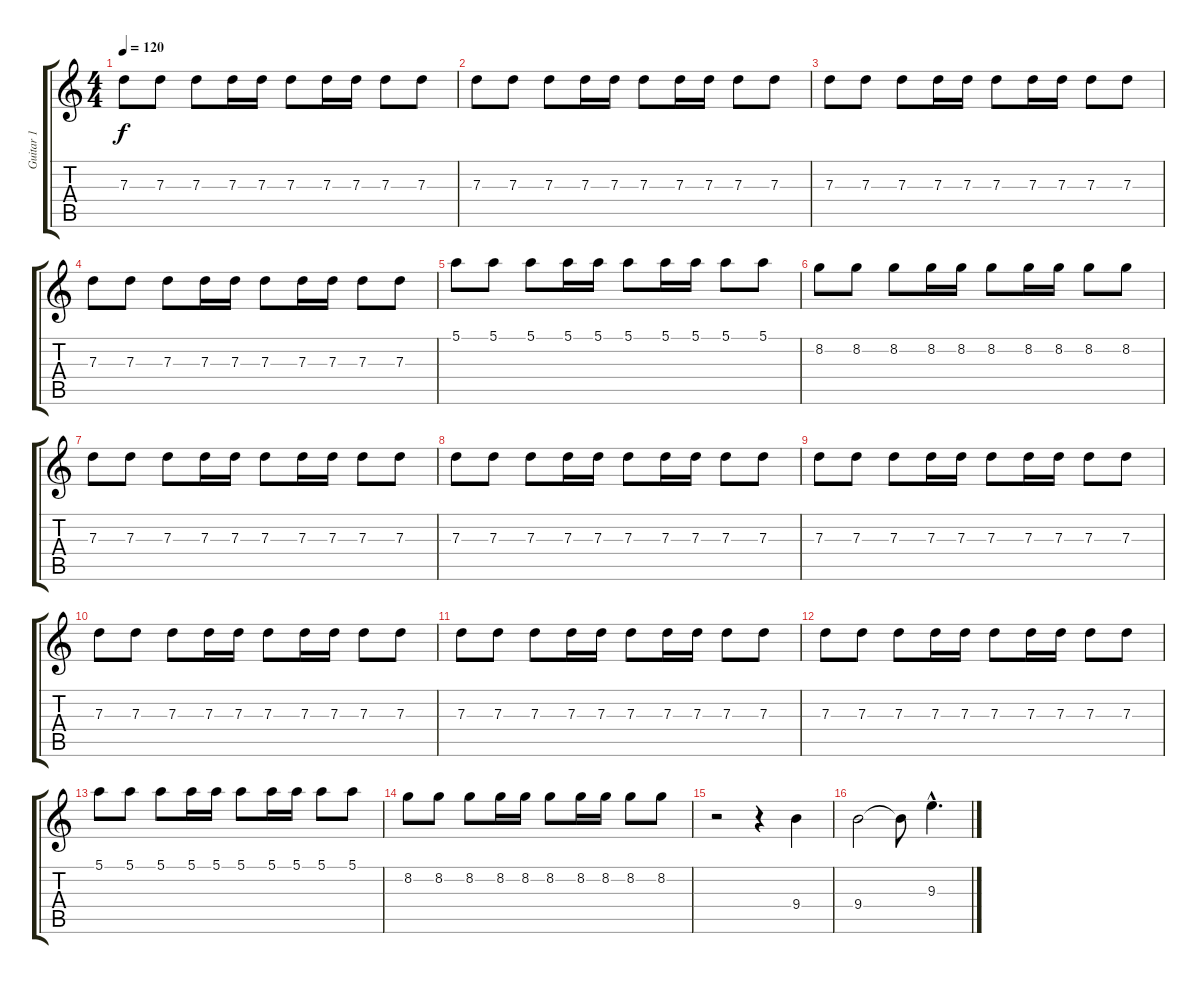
\track ("Guitar 1" "Guitar 1") {instrument distortionguitar}
\staff {score tabs}
\tuning (E4 B3 G3 D3 A2 E2) {hide}
\ts (4 4)
\tempo 120
\clef g2
\ks c
7.3.8{dy f} 7.3.8 7.3.8 7.3.16 7.3.16 7.3.8 7.3.16 7.3.16 7.3.8 7.3.8 |
7.3.8 7.3.8 7.3.8 7.3.16 7.3.16 7.3.8 7.3.16 7.3.16 7.3.8 7.3.8 |
7.3.8 7.3.8 7.3.8 7.3.16 7.3.16 7.3.8 7.3.16 7.3.16 7.3.8 7.3.8 |
7.3.8 7.3.8 7.3.8 7.3.16 7.3.16 7.3.8 7.3.16 7.3.16 7.3.8 7.3.8 |
5.1.8 5.1.8 5.1.8 5.1.16 5.1.16 5.1.8 5.1.16 5.1.16 5.1.8 5.1.8 |
8.2.8 8.2.8 8.2.8 8.2.16 8.2.16 8.2.8 8.2.16 8.2.16 8.2.8 8.2.8 |
7.3.8 7.3.8 7.3.8 7.3.16 7.3.16 7.3.8 7.3.16 7.3.16 7.3.8 7.3.8 |
7.3.8 7.3.8 7.3.8 7.3.16 7.3.16 7.3.8 7.3.16 7.3.16 7.3.8 7.3.8 |
7.3.8 7.3.8 7.3.8 7.3.16 7.3.16 7.3.8 7.3.16 7.3.16 7.3.8 7.3.8 |
7.3.8 7.3.8 7.3.8 7.3.16 7.3.16 7.3.8 7.3.16 7.3.16 7.3.8 7.3.8 |
7.3.8 7.3.8 7.3.8 7.3.16 7.3.16 7.3.8 7.3.16 7.3.16 7.3.8 7.3.8 |
7.3.8 7.3.8 7.3.8 7.3.16 7.3.16 7.3.8 7.3.16 7.3.16 7.3.8 7.3.8 |
5.1.8 5.1.8 5.1.8 5.1.16 5.1.16 5.1.8 5.1.16 5.1.16 5.1.8 5.1.8 |
8.2.8 8.2.8 8.2.8 8.2.16 8.2.16 8.2.8 8.2.16 8.2.16 8.2.8 8.2.8 |
r.2 r.4 9.4.4 |
9.4.2 9.4{t}.8 9.3{hac}.4{d}
